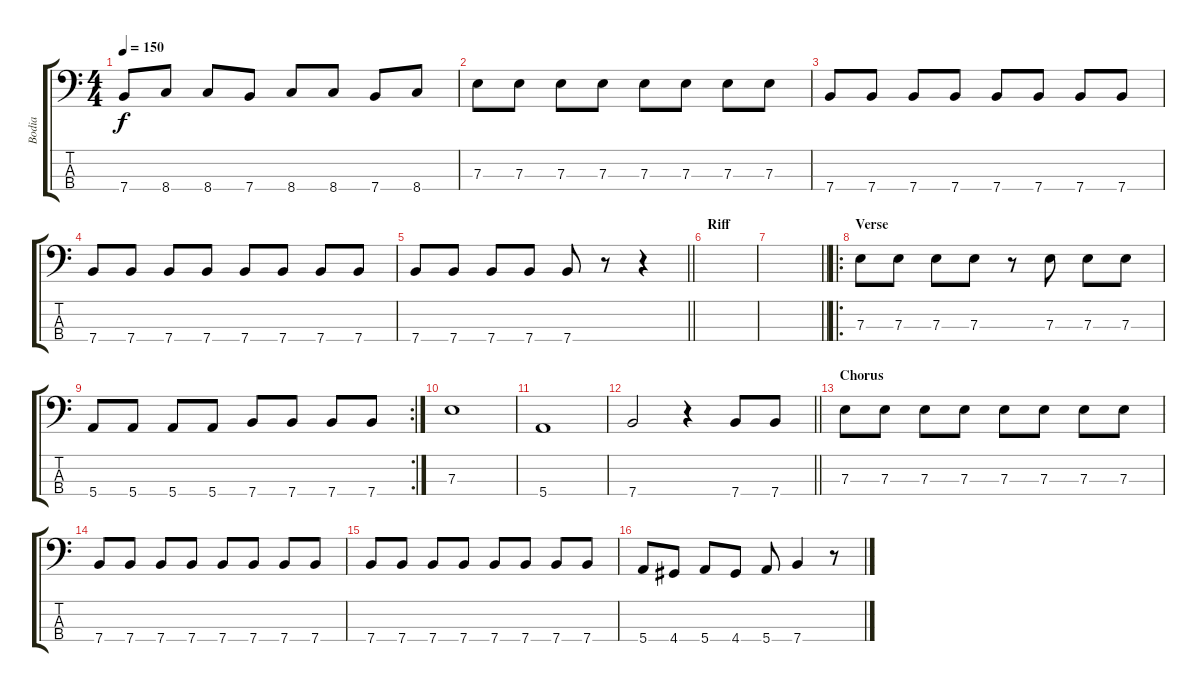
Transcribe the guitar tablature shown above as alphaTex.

\track ("Bodia" "Bodia") {instrument electricbassfinger}
\staff {score tabs}
\tuning (G2 D2 A1 E1) {hide}
\ts (4 4)
\tempo 150
\clef f4
\ks c
7.4.8{dy f} 8.4.8 8.4.8 7.4.8 8.4.8 8.4.8 7.4.8 8.4.8 |
7.3.8 7.3.8 7.3.8 7.3.8 7.3.8 7.3.8 7.3.8 7.3.8 |
7.4.8 7.4.8 7.4.8 7.4.8 7.4.8 7.4.8 7.4.8 7.4.8 |
7.4.8 7.4.8 7.4.8 7.4.8 7.4.8 7.4.8 7.4.8 7.4.8 |
\barLineRight lightlight
7.4.8 7.4.8 7.4.8 7.4.8 7.4.8 r.8 r.4 |
\section ("" "Riff")
|
\barLineRight lightlight
|
\ro
\section ("" "Verse")
7.3.8 7.3.8 7.3.8 7.3.8 r.8 7.3.8 7.3.8 7.3.8 |
\rc 2
5.4.8 5.4.8 5.4.8 5.4.8 7.4.8 7.4.8 7.4.8 7.4.8 |
7.3.1 |
5.4.1 |
\barLineRight lightlight
7.4.2 r.4 7.4.8 7.4.8 |
\section ("" "Chorus")
7.3.8 7.3.8 7.3.8 7.3.8 7.3.8 7.3.8 7.3.8 7.3.8 |
7.4.8 7.4.8 7.4.8 7.4.8 7.4.8 7.4.8 7.4.8 7.4.8 |
7.4.8 7.4.8 7.4.8 7.4.8 7.4.8 7.4.8 7.4.8 7.4.8 |
5.4.8 4.4.8 5.4.8 4.4.8 5.4.8 7.4.4 r.8
